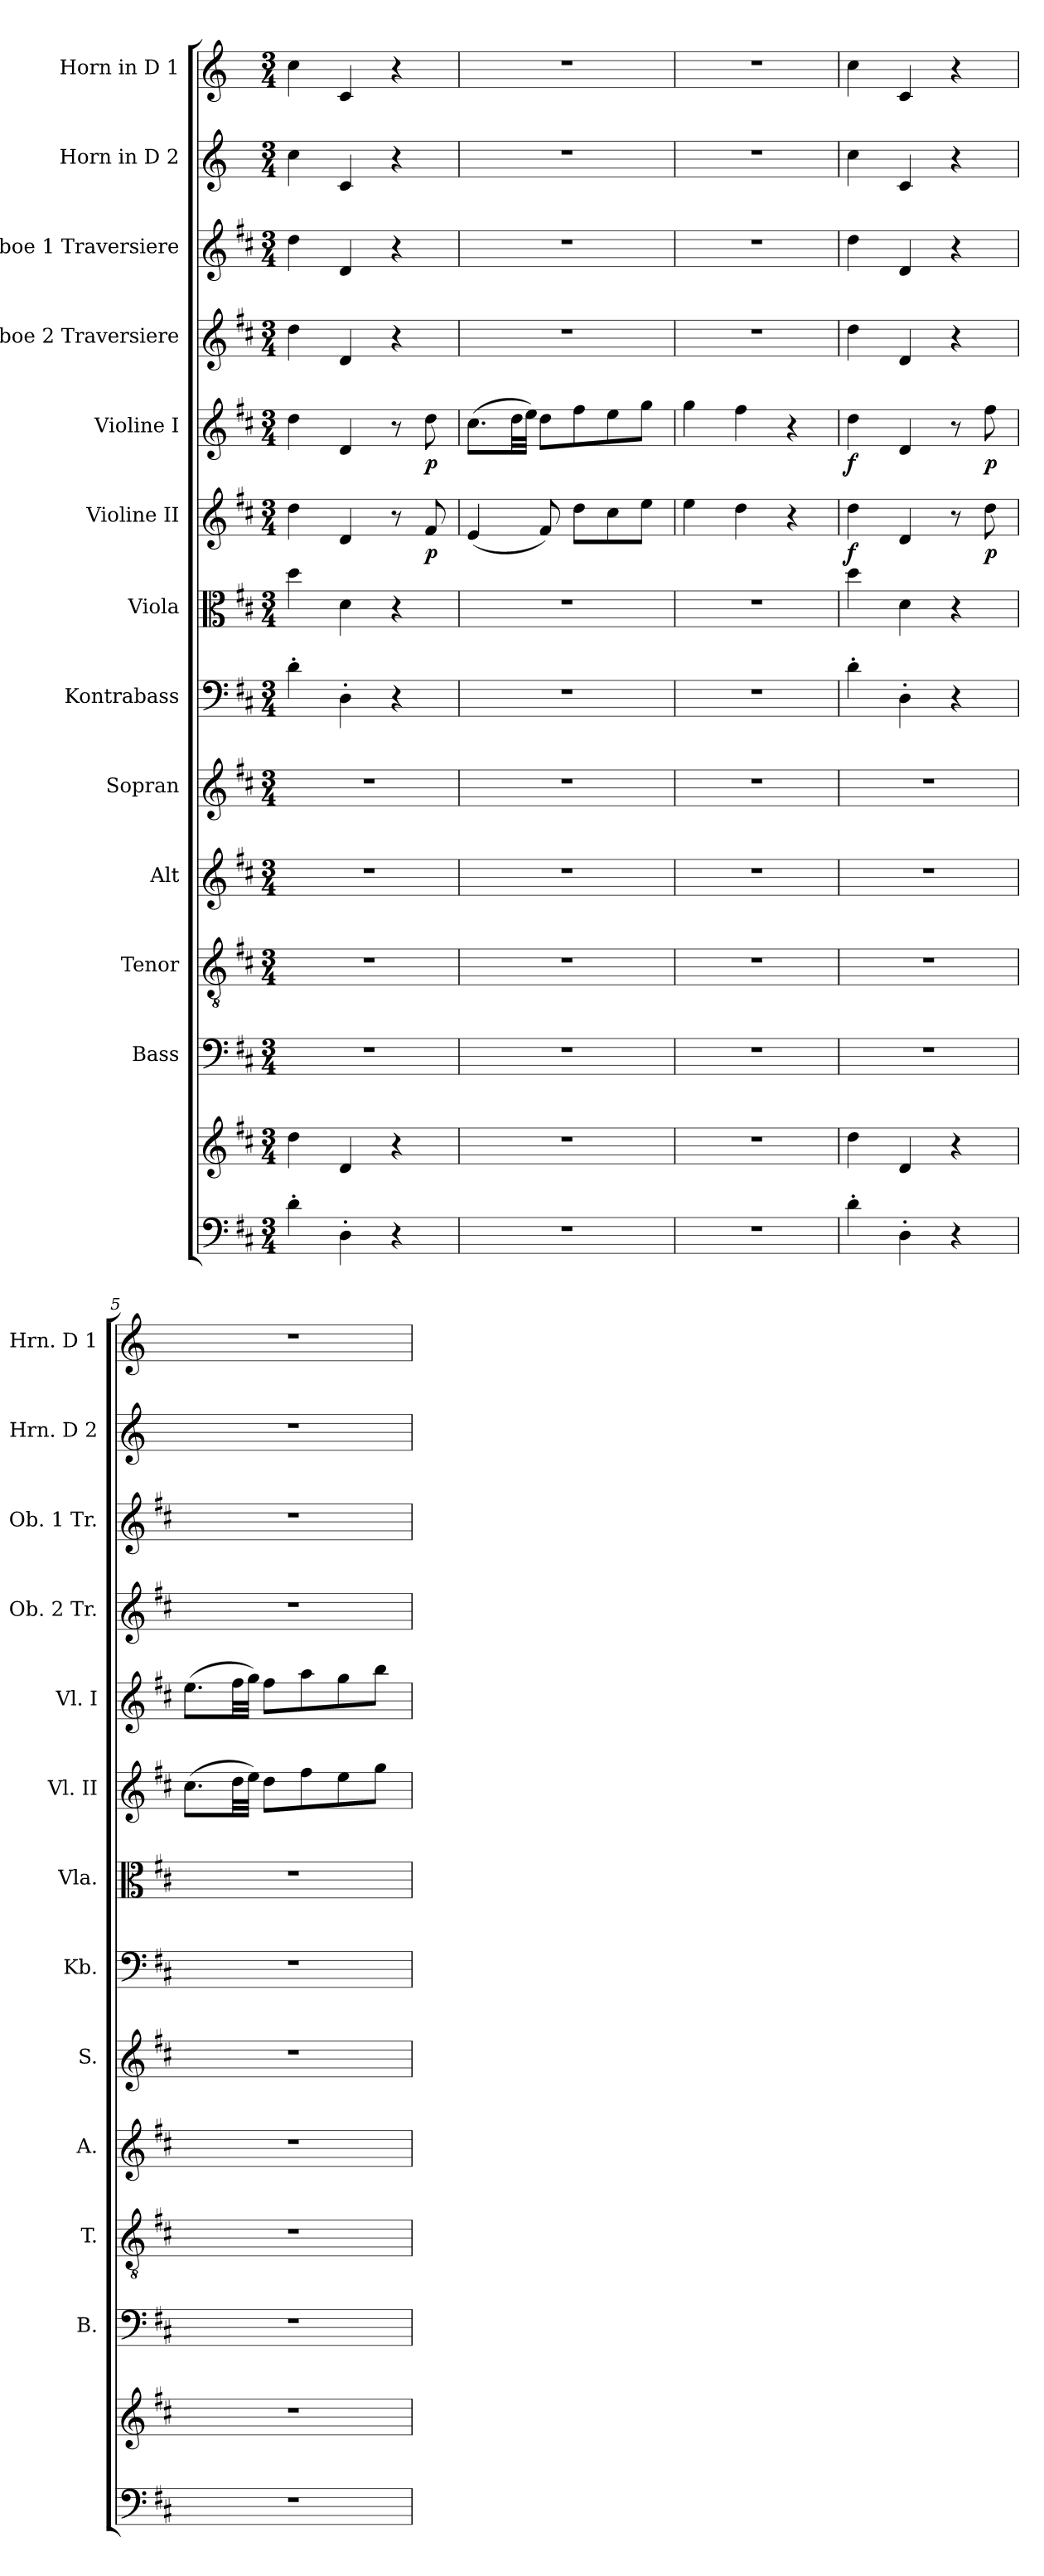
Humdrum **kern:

**kern	**kern	**kern	**kern	**kern	**kern	**kern	**kern	**kern	**dynam	**kern	**dynam	**kern	**kern	**kern	**kern
*part13	*part13	*part12	*part11	*part10	*part9	*part8	*part7	*part6	*part6	*part5	*part5	*part4	*part3	*part2	*part1
*staff14	*staff13	*staff12	*staff11	*staff10	*staff9	*staff8	*staff7	*staff6	*staff6	*staff5	*staff5	*staff4	*staff3	*staff2	*staff1
*	*	*I"Bass	*I"Tenor	*I"Alt	*I"Sopran	*I"Kontrabass	*I"Viola	*I"Violine II	*	*I"Violine I	*	*I"Oboe 2 Traversiere	*I"Oboe 1 Traversiere	*I"Horn in D 2	*I"Horn in D 1
*	*	*I'B.	*I'T.	*I'A.	*I'S.	*I'Kb.	*I'Vla.	*I'Vl. II	*	*I'Vl. I	*	*I'Ob. 2 Tr.	*I'Ob. 1 Tr.	*I'Hrn. D 2	*I'Hrn. D 1
*clefF4	*clefG2	*clefF4	*clefGv2	*clefG2	*clefG2	*clefF4	*clefC3	*clefG2	*	*clefG2	*	*clefG2	*clefG2	*clefG2	*clefG2
*	*	*	*	*	*	*ITrd7c12	*	*	*	*	*	*	*	*ITrd6c10	*ITrd6c10
*k[f#c#]	*k[f#c#]	*k[f#c#]	*k[f#c#]	*k[f#c#]	*k[f#c#]	*k[f#c#]	*k[f#c#]	*k[f#c#]	*	*k[f#c#]	*	*k[f#c#]	*k[f#c#]	*k[f#c#]	*k[f#c#]
*D:	*D:	*D:	*D:	*D:	*D:	*D:	*D:	*D:	*	*D:	*	*D:	*D:	*D:	*D:
*M3/4	*M3/4	*M3/4	*M3/4	*M3/4	*M3/4	*M3/4	*M3/4	*M3/4	*	*M3/4	*	*M3/4	*M3/4	*M3/4	*M3/4
=1	=1	=1	=1	=1	=1	=1	=1	=1	=1	=1	=1	=1	=1	=1	=1
4d'>\	4dd\	2.r	2.r	2.r	2.r	4D'>\	4dd\	4dd\	.	4dd\	.	4dd\	4dd\	4d\	4d\
4D'>\	4d/	.	.	.	.	4DD'>\	4d\	4d/	.	4d/	.	4d/	4d/	4D/	4D/
4r	4r	.	.	.	.	4r	4r	8r	.	8r	.	4r	4r	4r	4r
!	!	!	!	!	!	!	!	!	!LO:DY:b	!	!LO:DY:b	!	!	!	!
.	.	.	.	.	.	.	.	8f#/	p	8dd\	p	.	.	.	.
=2	=2	=2	=2	=2	=2	=2	=2	=2	=2	=2	=2	=2	=2	=2	=2
2.r	2.r	2.r	2.r	2.r	2.r	2.r	2.r	(<4e/	.	(>8.cc#\L	.	2.r	2.r	2.r	2.r
.	.	.	.	.	.	.	.	.	.	32dd\LL	.	.	.	.	.
.	.	.	.	.	.	.	.	.	.	32ee\JJJ)	.	.	.	.	.
.	.	.	.	.	.	.	.	8f#/)	.	8dd\L	.	.	.	.	.
.	.	.	.	.	.	.	.	8dd\L	.	8ff#\	.	.	.	.	.
.	.	.	.	.	.	.	.	8cc#\	.	8ee\	.	.	.	.	.
.	.	.	.	.	.	.	.	8ee\J	.	8gg\J	.	.	.	.	.
=3	=3	=3	=3	=3	=3	=3	=3	=3	=3	=3	=3	=3	=3	=3	=3
2.r	2.r	2.r	2.r	2.r	2.r	2.r	2.r	4ee\	.	4gg\	.	2.r	2.r	2.r	2.r
.	.	.	.	.	.	.	.	4dd\	.	4ff#\	.	.	.	.	.
.	.	.	.	.	.	.	.	4r	.	4r	.	.	.	.	.
=4	=4	=4	=4	=4	=4	=4	=4	=4	=4	=4	=4	=4	=4	=4	=4
!	!	!	!	!	!	!	!	!	!LO:DY:b	!	!LO:DY:b	!	!	!	!
4d'>\	4dd\	2.r	2.r	2.r	2.r	4D'>\	4dd\	4dd\	f	4dd\	f	4dd\	4dd\	4d\	4d\
4D'>\	4d/	.	.	.	.	4DD'>\	4d\	4d/	.	4d/	.	4d/	4d/	4D/	4D/
4r	4r	.	.	.	.	4r	4r	8r	.	8r	.	4r	4r	4r	4r
!	!	!	!	!	!	!	!	!	!LO:DY:b	!	!LO:DY:b	!	!	!	!
.	.	.	.	.	.	.	.	8dd\	p	8ff#\	p	.	.	.	.
=5	=5	=5	=5	=5	=5	=5	=5	=5	=5	=5	=5	=5	=5	=5	=5
2.r	2.r	2.r	2.r	2.r	2.r	2.r	2.r	(>8.cc#\L	.	(>8.ee\L	.	2.r	2.r	2.r	2.r
.	.	.	.	.	.	.	.	32dd\LL	.	32ff#\LL	.	.	.	.	.
.	.	.	.	.	.	.	.	32ee\JJJ)	.	32gg\JJJ)	.	.	.	.	.
.	.	.	.	.	.	.	.	8dd\L	.	8ff#\L	.	.	.	.	.
.	.	.	.	.	.	.	.	8ff#\	.	8aa\	.	.	.	.	.
.	.	.	.	.	.	.	.	8ee\	.	8gg\	.	.	.	.	.
.	.	.	.	.	.	.	.	8gg\J	.	8bb\J	.	.	.	.	.
=	=	=	=	=	=	=	=	=	=	=	=	=	=	=	=
*-	*-	*-	*-	*-	*-	*-	*-	*-	*-	*-	*-	*-	*-	*-	*-
